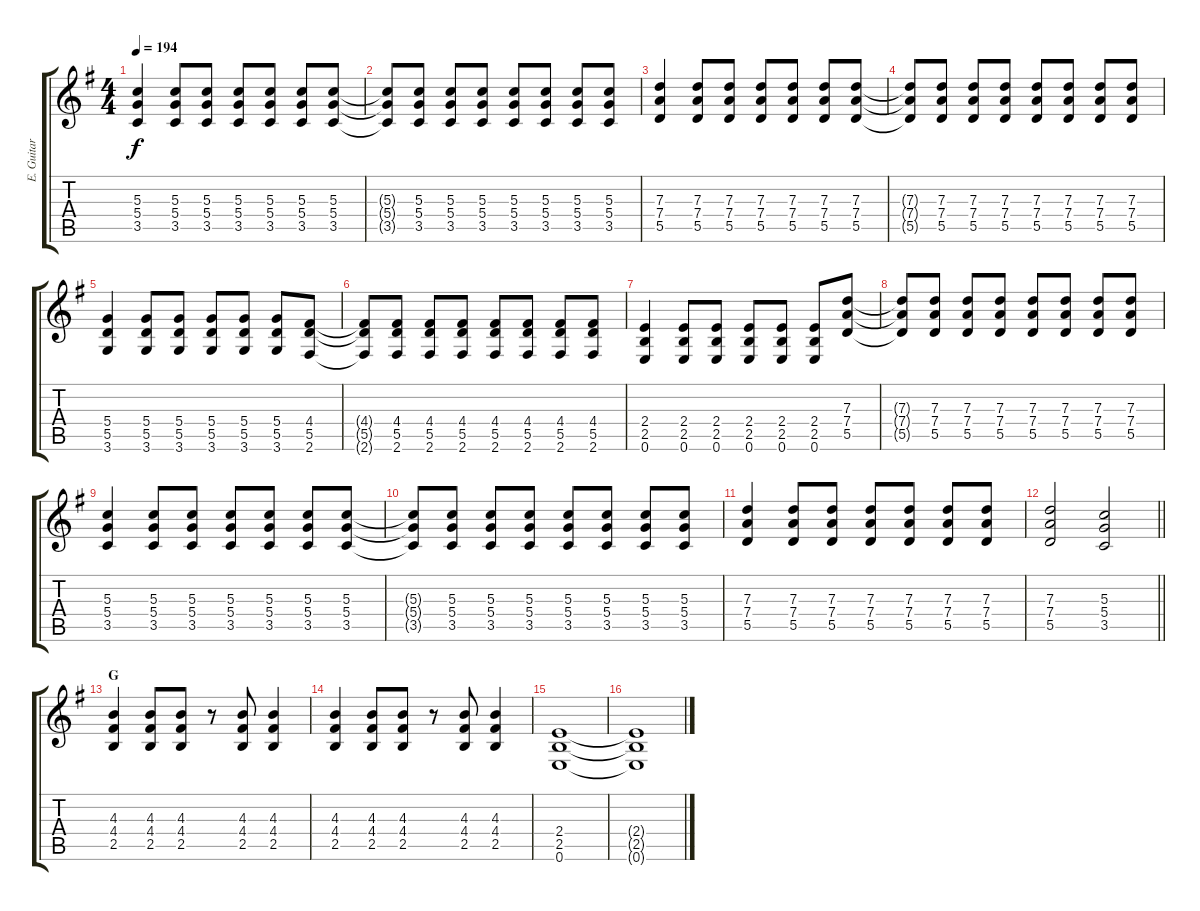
\track ("E. Guitar II" "E. Guitar ") {instrument overdrivenguitar}
\staff {score tabs}
\tuning (E4 B3 G3 D3 A2 E2) {hide}
\ts (4 4)
\tempo 194
\clef g2
\ks g
(5.3 5.4 3.5).4{dy f} (5.3 5.4 3.5).8 (5.3 5.4 3.5).8 (5.3 5.4 3.5).8 (5.3 5.4 3.5).8 (5.3 5.4 3.5).8 (5.3 5.4 3.5).8 |
(5.3{t} 5.4{t} 3.5{t}).8 (5.3 5.4 3.5).8 (5.3 5.4 3.5).8 (5.3 5.4 3.5).8 (5.3 5.4 3.5).8 (5.3 5.4 3.5).8 (5.3 5.4 3.5).8 (5.3 5.4 3.5).8 |
(7.3 7.4 5.5).4 (7.3 7.4 5.5).8 (7.3 7.4 5.5).8 (7.3 7.4 5.5).8 (7.3 7.4 5.5).8 (7.3 7.4 5.5).8 (7.3 7.4 5.5).8 |
(7.3{t} 7.4{t} 5.5{t}).8 (7.3 7.4 5.5).8 (7.3 7.4 5.5).8 (7.3 7.4 5.5).8 (7.3 7.4 5.5).8 (7.3 7.4 5.5).8 (7.3 7.4 5.5).8 (7.3 7.4 5.5).8 |
(5.4 5.5 3.6).4 (5.4 5.5 3.6).8 (5.4 5.5 3.6).8 (5.4 5.5 3.6).8 (5.4 5.5 3.6).8 (5.4 5.5 3.6).8 (4.4 5.5 2.6).8 |
(4.4{t} 5.5{t} 2.6{t}).8 (4.4 5.5 2.6).8 (4.4 5.5 2.6).8 (4.4 5.5 2.6).8 (4.4 5.5 2.6).8 (4.4 5.5 2.6).8 (4.4 5.5 2.6).8 (4.4 5.5 2.6).8 |
(2.4 2.5 0.6).4 (2.4 2.5 0.6).8 (2.4 2.5 0.6).8 (2.4 2.5 0.6).8 (2.4 2.5 0.6).8 (2.4 2.5 0.6).8 (7.3 7.4 5.5).8 |
(7.3{t} 7.4{t} 5.5{t}).8 (7.3 7.4 5.5).8 (7.3 7.4 5.5).8 (7.3 7.4 5.5).8 (7.3 7.4 5.5).8 (7.3 7.4 5.5).8 (7.3 7.4 5.5).8 (7.3 7.4 5.5).8 |
(5.3 5.4 3.5).4 (5.3 5.4 3.5).8 (5.3 5.4 3.5).8 (5.3 5.4 3.5).8 (5.3 5.4 3.5).8 (5.3 5.4 3.5).8 (5.3 5.4 3.5).8 |
(5.3{t} 5.4{t} 3.5{t}).8 (5.3 5.4 3.5).8 (5.3 5.4 3.5).8 (5.3 5.4 3.5).8 (5.3 5.4 3.5).8 (5.3 5.4 3.5).8 (5.3 5.4 3.5).8 (5.3 5.4 3.5).8 |
(7.3 7.4 5.5).4 (7.3 7.4 5.5).8 (7.3 7.4 5.5).8 (7.3 7.4 5.5).8 (7.3 7.4 5.5).8 (7.3 7.4 5.5).8 (7.3 7.4 5.5).8 |
\barLineRight lightlight
(7.3 7.4 5.5).2 (5.3 5.4 3.5).2 |
\section ("" "G")
(4.3 4.4 2.5).4 (4.3 4.4 2.5).8 (4.3 4.4 2.5).8 r.8 (4.3 4.4 2.5).8 (4.3 4.4 2.5).4 |
(4.3 4.4 2.5).4 (4.3 4.4 2.5).8 (4.3 4.4 2.5).8 r.8 (4.3 4.4 2.5).8 (4.3 4.4 2.5).4 |
(2.4 2.5 0.6).1 |
(2.4{t} 2.5{t} 0.6{t}).1
